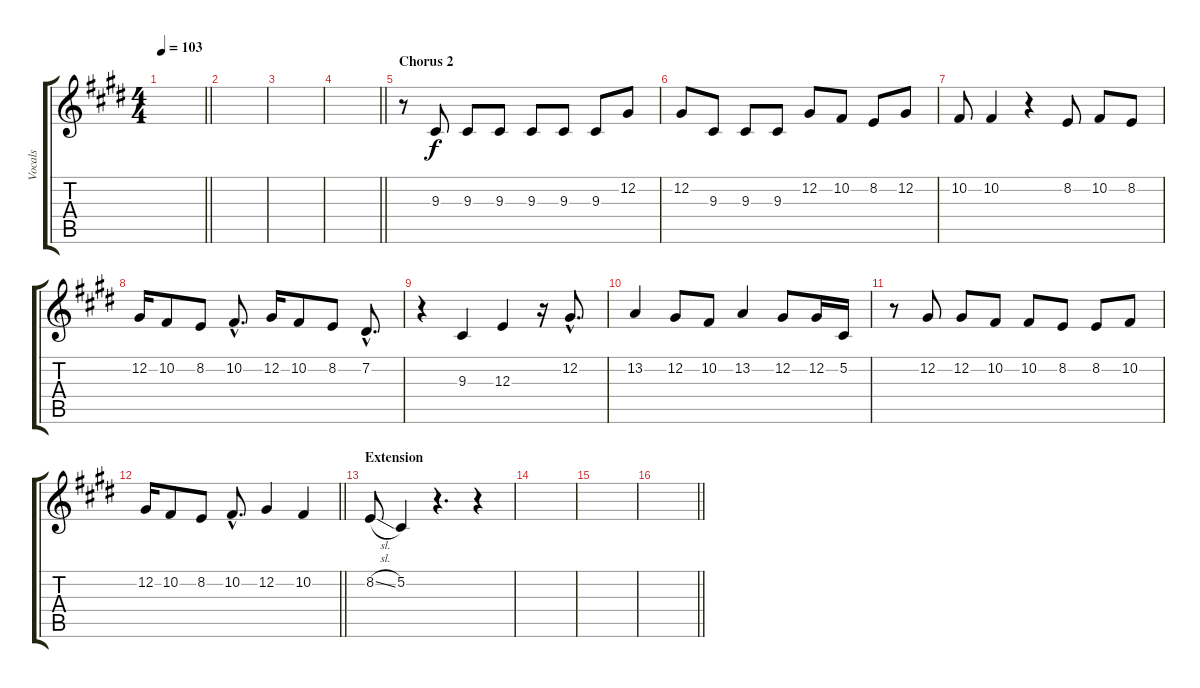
\track ("Vocals" "Vocals") {instrument oboe}
\staff {score tabs}
\tuning (Db4 Ab3 E3 B2 Gb2 Db2) {hide}
\ts (4 4)
\tempo 103
\clef g2
\barLineRight lightlight
\ks c#minor
|
|
|
\barLineRight lightlight
|
\section ("" "Chorus 2")
r.8 9.3.8 9.3.8 9.3.8 9.3.8 9.3.8 9.3.8 12.2.8 |
12.2.8 9.3.8 9.3.8 9.3.8 12.2.8 10.2.8 8.2.8 12.2.8 |
10.2.8 10.2.4 r.4 8.2.8 10.2.8 8.2.8 |
12.2.16 10.2.8 8.2.8 10.2{hac}.8{d} 12.2.16 10.2.8 8.2.8 7.2{hac}.8{d} |
r.4 9.3.4 12.3.4 r.16 12.2{hac}.8{d} |
13.2.4 12.2.8 10.2.8 13.2.4 12.2.8 12.2.16 5.2.16 |
r.8 12.2.8 12.2.8 10.2.8 10.2.8 8.2.8 8.2.8 10.2.8 |
\barLineRight lightlight
12.2.16 10.2.8 8.2.8 10.2{hac}.8{d} 12.2.4 10.2.4 |
\section ("" "Extension")
8.2{sl}.8 5.2.4 r.4{d} r.4 |
|
|
\barLineRight lightlight
